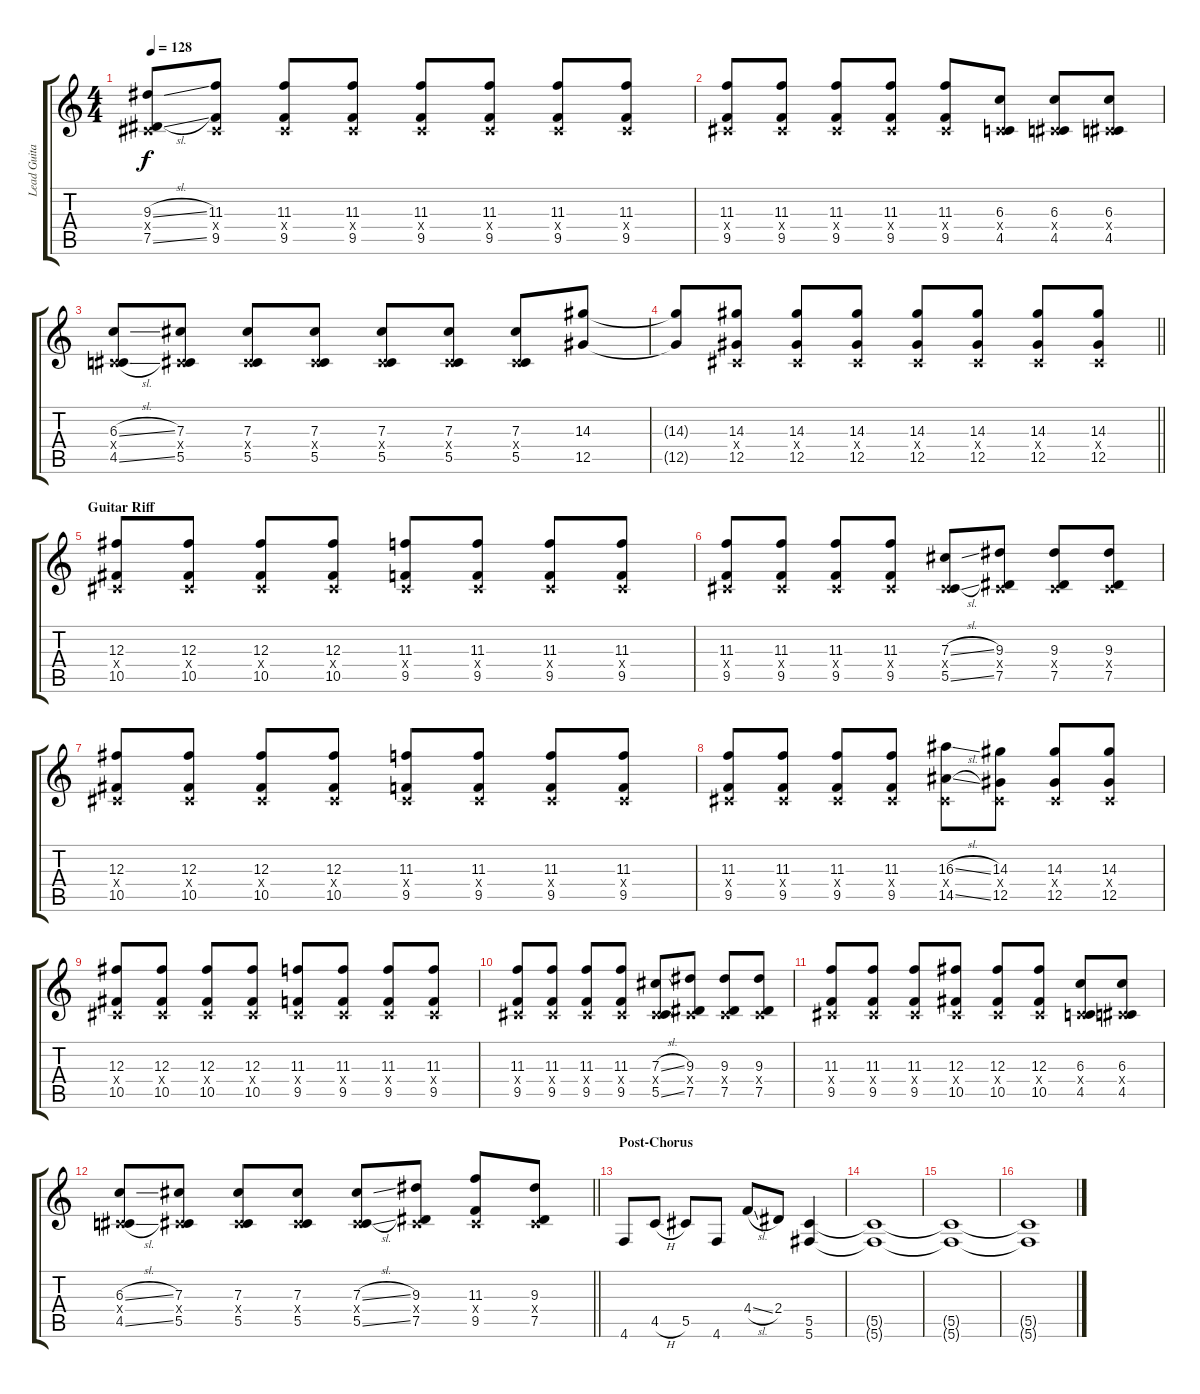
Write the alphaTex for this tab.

\track ("Lead Guitar" "Lead Guita") {instrument overdrivenguitar}
\staff {score tabs}
\tuning (Eb4 Bb3 Gb3 Db3 Ab2 Db2) {hide}
\ts (4 4)
\tempo 128
\clef g2
\ks c
(9.3{sl} 0.4{x} 7.5{sl}).8{dy f} (11.3 0.4{x} 9.5).8 (11.3 0.4{x} 9.5).8 (11.3 0.4{x} 9.5).8 (11.3 0.4{x} 9.5).8 (11.3 0.4{x} 9.5).8 (11.3 0.4{x} 9.5).8 (11.3 0.4{x} 9.5).8 |
(11.3 0.4{x} 9.5).8 (11.3 0.4{x} 9.5).8 (11.3 0.4{x} 9.5).8 (11.3 0.4{x} 9.5).8 (11.3 0.4{x} 9.5).8 (6.3 0.4{x} 4.5).8 (6.3 0.4{x} 4.5).8 (6.3 0.4{x} 4.5).8 |
(6.3{sl} 0.4{x} 4.5{sl}).8 (7.3 0.4{x} 5.5).8 (7.3 0.4{x} 5.5).8 (7.3 0.4{x} 5.5).8 (7.3 0.4{x} 5.5).8 (7.3 0.4{x} 5.5).8 (7.3 0.4{x} 5.5).8 (14.3 12.5).8 |
\barLineRight lightlight
(14.3{t} 12.5{t}).8 (14.3 0.4{x} 12.5).8 (14.3 0.4{x} 12.5).8 (14.3 0.4{x} 12.5).8 (14.3 0.4{x} 12.5).8 (14.3 0.4{x} 12.5).8 (14.3 0.4{x} 12.5).8 (14.3 0.4{x} 12.5).8 |
\section ("" "Guitar Riff")
(12.3 0.4{x} 10.5).8 (12.3 0.4{x} 10.5).8 (12.3 0.4{x} 10.5).8 (12.3 0.4{x} 10.5).8 (11.3 0.4{x} 9.5).8 (11.3 0.4{x} 9.5).8 (11.3 0.4{x} 9.5).8 (11.3 0.4{x} 9.5).8 |
(11.3 0.4{x} 9.5).8 (11.3 0.4{x} 9.5).8 (11.3 0.4{x} 9.5).8 (11.3 0.4{x} 9.5).8 (7.3{sl} 0.4{x} 5.5{sl}).8 (9.3 0.4{x} 7.5).8 (9.3 0.4{x} 7.5).8 (9.3 0.4{x} 7.5).8 |
(12.3 0.4{x} 10.5).8 (12.3 0.4{x} 10.5).8 (12.3 0.4{x} 10.5).8 (12.3 0.4{x} 10.5).8 (11.3 0.4{x} 9.5).8 (11.3 0.4{x} 9.5).8 (11.3 0.4{x} 9.5).8 (11.3 0.4{x} 9.5).8 |
(11.3 0.4{x} 9.5).8 (11.3 0.4{x} 9.5).8 (11.3 0.4{x} 9.5).8 (11.3 0.4{x} 9.5).8 (16.3{sl} 0.4{x} 14.5{sl}).8 (14.3 0.4{x} 12.5).8 (14.3 0.4{x} 12.5).8 (14.3 0.4{x} 12.5).8 |
(12.3 0.4{x} 10.5).8 (12.3 0.4{x} 10.5).8 (12.3 0.4{x} 10.5).8 (12.3 0.4{x} 10.5).8 (11.3 0.4{x} 9.5).8 (11.3 0.4{x} 9.5).8 (11.3 0.4{x} 9.5).8 (11.3 0.4{x} 9.5).8 |
(11.3 0.4{x} 9.5).8 (11.3 0.4{x} 9.5).8 (11.3 0.4{x} 9.5).8 (11.3 0.4{x} 9.5).8 (7.3{sl} 0.4{x} 5.5{sl}).8 (9.3 0.4{x} 7.5).8 (9.3 0.4{x} 7.5).8 (9.3 0.4{x} 7.5).8 |
(11.3 0.4{x} 9.5).8 (11.3 0.4{x} 9.5).8 (11.3 0.4{x} 9.5).8 (12.3 0.4{x} 10.5).8 (12.3 0.4{x} 10.5).8 (12.3 0.4{x} 10.5).8 (6.3 0.4{x} 4.5).8 (6.3 0.4{x} 4.5).8 |
\barLineRight lightlight
(6.3{sl} 0.4{x} 4.5{sl}).8 (7.3 0.4{x} 5.5).8 (7.3 0.4{x} 5.5).8 (7.3 0.4{x} 5.5).8 (7.3{sl} 0.4{x} 5.5{sl}).8 (9.3 0.4{x} 7.5).8 (11.3 0.4{x} 9.5).8 (9.3 0.4{x} 7.5).8 |
\section ("" "Post-Chorus")
4.6.8 4.5{h}.8 5.5.8 4.6.8 4.4{sl}.8 2.4.8 (5.5 5.6).4 |
(5.5{t} 5.6{t}).1 |
(5.5{t} 5.6{t}).1 |
(5.5{t} 5.6{t}).1
